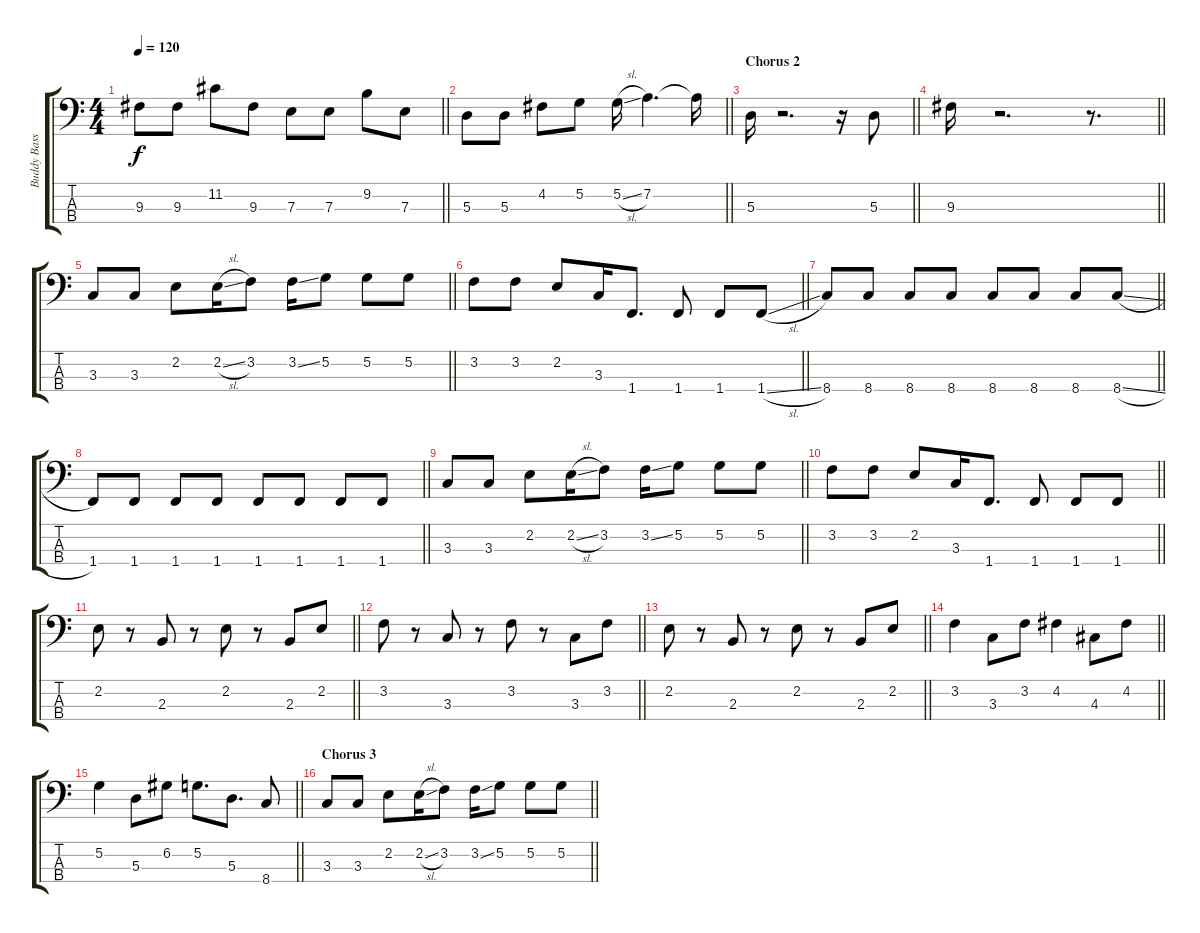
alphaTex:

\track ("Buddy Bass" "Buddy Bass") {instrument electricbassfinger}
\staff {score tabs}
\tuning (G2 D2 A1 E1) {hide}
\ts (4 4)
\tempo 120
\clef f4
\barLineRight lightlight
\ks c
9.3.8{dy f} 9.3.8 11.2.8 9.3.8 7.3.8 7.3.8 9.2.8 7.3.8 |
\barLineRight lightlight
5.3.8 5.3.8 4.2.8 5.2.8 5.2{sl}.16 7.2.4{d} 7.2{t}.16 |
\section ("" "Chorus 2")
\barLineRight lightlight
5.3.16 r.2{d} r.16 5.3.8 |
\barLineRight lightlight
9.3.16 r.2{d} r.8{d} |
\barLineRight lightlight
3.3.8 3.3.8 2.2.8 2.2{sl}.16 3.2.8 3.2{ss}.16 5.2.8 5.2.8 5.2.8 |
\barLineRight lightlight
3.2.8 3.2.8 2.2.8 3.3.16 1.4.8{d} 1.4.8 1.4.8 1.4{sl}.8 |
\barLineRight lightlight
8.4.8 8.4.8 8.4.8 8.4.8 8.4.8 8.4.8 8.4.8 8.4{sl}.8 |
\barLineRight lightlight
1.4.8 1.4.8 1.4.8 1.4.8 1.4.8 1.4.8 1.4.8 1.4.8 |
\barLineRight lightlight
3.3.8 3.3.8 2.2.8 2.2{sl}.16 3.2.8 3.2{ss}.16 5.2.8 5.2.8 5.2.8 |
\barLineRight lightlight
3.2.8 3.2.8 2.2.8 3.3.16 1.4.8{d} 1.4.8 1.4.8 1.4.8 |
\barLineRight lightlight
2.2.8 r.8 2.3.8 r.8 2.2.8 r.8 2.3.8 2.2.8 |
\barLineRight lightlight
3.2.8 r.8 3.3.8 r.8 3.2.8 r.8 3.3.8 3.2.8 |
\barLineRight lightlight
2.2.8 r.8 2.3.8 r.8 2.2.8 r.8 2.3.8 2.2.8 |
\barLineRight lightlight
3.2.4 3.3.8 3.2.8 4.2.4 4.3.8 4.2.8 |
\barLineRight lightlight
5.2.4 5.3.8 6.2.8 5.2.8{d} 5.3.8{d} 8.4.8 |
\section ("" "Chorus 3")
\barLineRight lightlight
3.3.8 3.3.8 2.2.8 2.2{sl}.16 3.2.8 3.2{ss}.16 5.2.8 5.2.8 5.2.8
